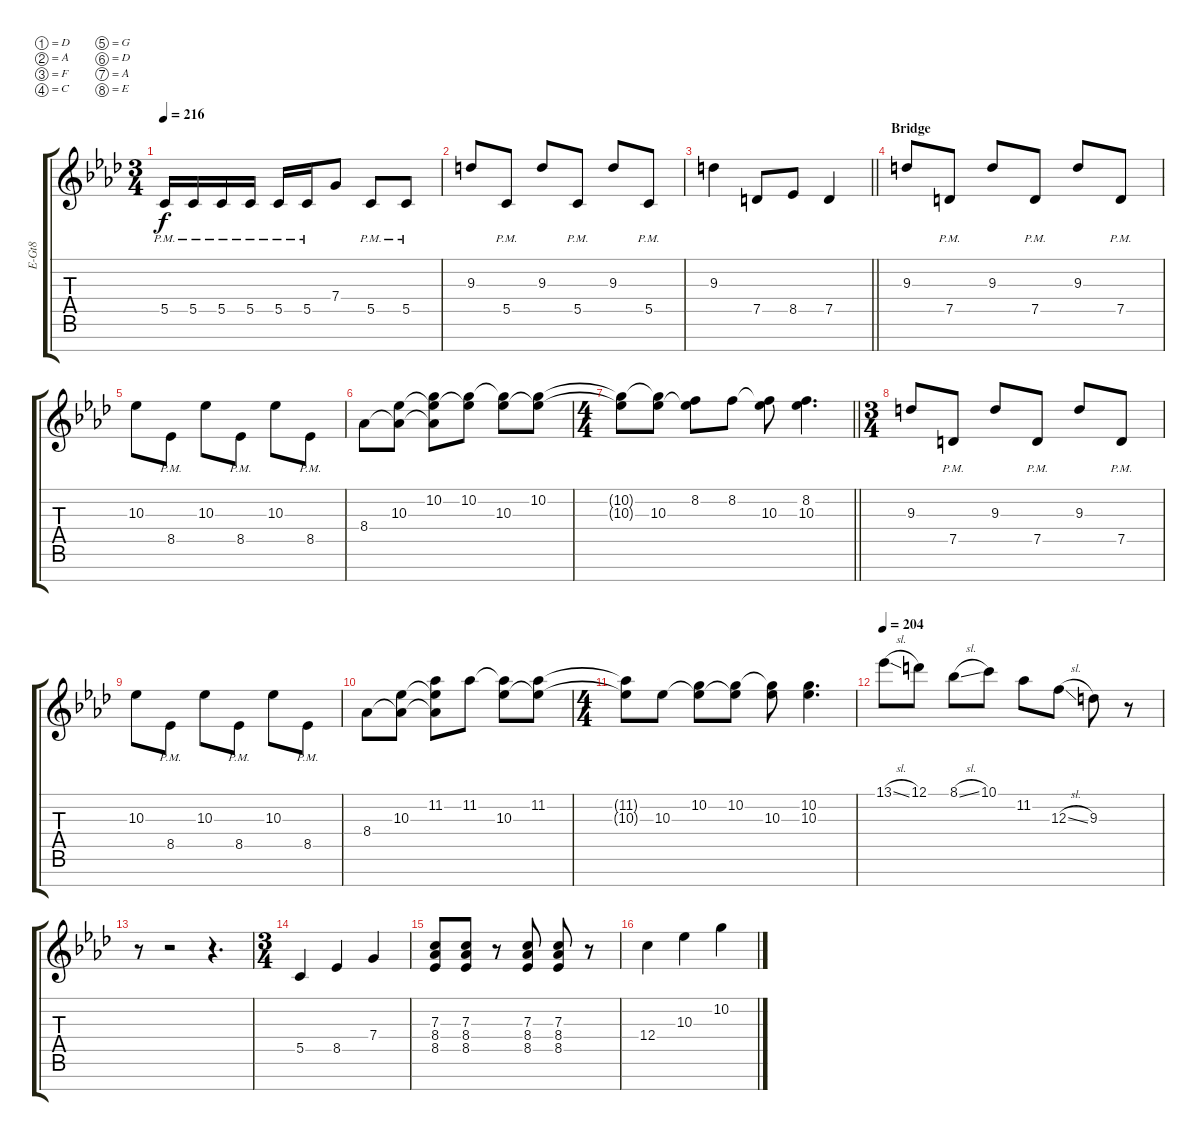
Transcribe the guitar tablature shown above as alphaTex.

\bracketExtendMode groupsimilarinstruments
\otherSystemsTrackNameOrientation horizontal
\track ("Simon Girard" "E-Gt8") {instrument distortionguitar}
\staff {score tabs}
\tuning (D4 A3 F3 C3 G2 D2 A1 E1)
\ts (3 4)
\tempo 216
\clef g2
\ks ab
5.5{pm acc forcenatural}.16{dy f beam Up} 5.5{pm acc forcenatural}.16{beam Up} 5.5{pm acc forcenatural}.16{beam Up} 5.5{pm acc forcenatural}.16{beam Up} 5.5{pm acc forcenatural}.16{beam Up} 5.5{pm acc forcenatural}.16{beam Up} 7.4{acc forcenatural}.8{beam Up} 5.5{pm acc forcenatural}.8{beam Up} 5.5{pm acc forcenatural}.8{beam Up} |
9.3{acc forcenatural}.8{beam Up} 5.5{pm acc forcenatural}.8{beam Up} 9.3{acc forcenatural}.8{beam Up} 5.5{pm acc forcenatural}.8{beam Up} 9.3{acc forcenatural}.8{beam Up} 5.5{pm acc forcenatural}.8{beam Up} |
\barLineRight lightlight
9.3{acc forcenatural}.4{beam Down} 7.5{acc forcenatural}.8{beam Up} 8.5{acc forcenatural}.8{beam Up} 7.5{acc forcenatural}.4{beam Up} |
\section ("" "Bridge")
9.3{acc forcenatural}.8{beam Up} 7.5{pm acc forcenatural}.8{beam Up} 9.3{acc forcenatural}.8{beam Up} 7.5{pm acc forcenatural}.8{beam Up} 9.3{acc forcenatural}.8{beam Up} 7.5{pm acc forcenatural}.8{beam Up} |
10.3{acc forcenatural}.8{beam Down} 8.5{pm acc forcenatural}.8{beam Down} 10.3{acc forcenatural}.8{beam Down} 8.5{pm acc forcenatural}.8{beam Down} 10.3{acc forcenatural}.8{beam Down} 8.5{pm acc forcenatural}.8{beam Down} |
8.4{acc b}.8{beam Down} (10.3{acc forcenatural} 8.4{t acc b}).8{beam Down} (10.2{acc forcenatural} 8.4{t acc b} 10.3{t acc forcenatural}).8{beam Down} (10.2{acc forcenatural} 10.3{t acc forcenatural}).8{beam Down} (10.2{t acc forcenatural} 10.3{acc forcenatural}).8{beam Down} (10.2{acc forcenatural} 10.3{t acc forcenatural}).8{beam Down} |
\ts (4 4)
\beaming (8 2 2 2 2)
\barLineRight lightlight
(10.2{t acc forcenatural} 10.3{t acc forcenatural}).8{beam Down} (10.2{t acc forcenatural} 10.3{acc forcenatural}).8{beam Down} (8.2{acc forcenatural} 10.3{t acc forcenatural}).8{beam Down} 8.2{acc forcenatural}.8{beam Down} (8.2{t acc forcenatural} 10.3{acc forcenatural}).8{beam Down} (8.2{acc forcenatural} 10.3{acc forcenatural}).4{d beam Down} |
\ts (3 4)
\beaming (8 2 2 2 2)
9.3{acc forcenatural}.8{beam Up} 7.5{pm acc forcenatural}.8{beam Up} 9.3{acc forcenatural}.8{beam Up} 7.5{pm acc forcenatural}.8{beam Up} 9.3{acc forcenatural}.8{beam Up} 7.5{pm acc forcenatural}.8{beam Up} |
10.3{acc forcenatural}.8{beam Down} 8.5{pm acc forcenatural}.8{beam Down} 10.3{acc forcenatural}.8{beam Down} 8.5{pm acc forcenatural}.8{beam Down} 10.3{acc forcenatural}.8{beam Down} 8.5{pm acc forcenatural}.8{beam Down} |
8.4{acc b}.8{beam Down} (10.3{acc forcenatural} 8.4{t acc b}).8{beam Down} (11.2{acc b} 10.3{t acc forcenatural} 8.4{t acc b}).8{beam Down} 11.2{acc b}.8{beam Down} (11.2{t acc b} 10.3{acc forcenatural}).8{beam Down} (11.2{acc b} 10.3{t acc forcenatural}).8{beam Down} |
\ts (4 4)
\beaming (8 2 2 2 2)
(11.2{t acc b} 10.3{t acc forcenatural}).8{beam Down} 10.3{acc forcenatural}.8{beam Down} (10.2{acc forcenatural} 10.3{t acc forcenatural}).8{beam Down} (10.2{acc forcenatural} 10.3{t acc forcenatural}).8{beam Down} (10.2{t acc forcenatural} 10.3{acc forcenatural}).8{beam Down} (10.2{acc forcenatural} 10.3{acc forcenatural}).4{d beam Down} |
\tempo 204
13.1{sl acc forcenatural}.8{beam Down} 12.1{acc forcenatural}.8{beam Down} 8.1{sl acc forcenatural}.8{beam Down} 10.1{acc forcenatural}.8{beam Down} 11.2{acc b}.8{beam Down} 12.3{sl acc forcenatural}.8{beam Down} 9.3{acc forcenatural}.8{beam Down} r.8{beam Down} |
r.8{beam Down} r.2{beam Down} r.4{d beam Down} |
\ts (3 4)
\beaming (8 2 2 2)
5.5{acc forcenatural}.4{beam Up} 8.5{acc forcenatural}.4{beam Up} 7.4{acc forcenatural}.4{beam Up} |
\beaming (8 2 2 2 2)
(7.3{acc forcenatural} 8.4{acc b} 8.5{acc forcenatural}).8{beam Up} (7.3{acc forcenatural} 8.4{acc b} 8.5{acc forcenatural}).8{beam Up} r.8{beam Up} (7.3{acc forcenatural} 8.4{acc b} 8.5{acc forcenatural}).8{beam Up} (7.3{acc forcenatural} 8.4{acc b} 8.5{acc forcenatural}).8{beam Up} r.8{beam Up} |
12.4{acc forcenatural}.4{beam Down} 10.3{acc forcenatural}.4{beam Down} 10.2{acc forcenatural}.4{beam Down}
